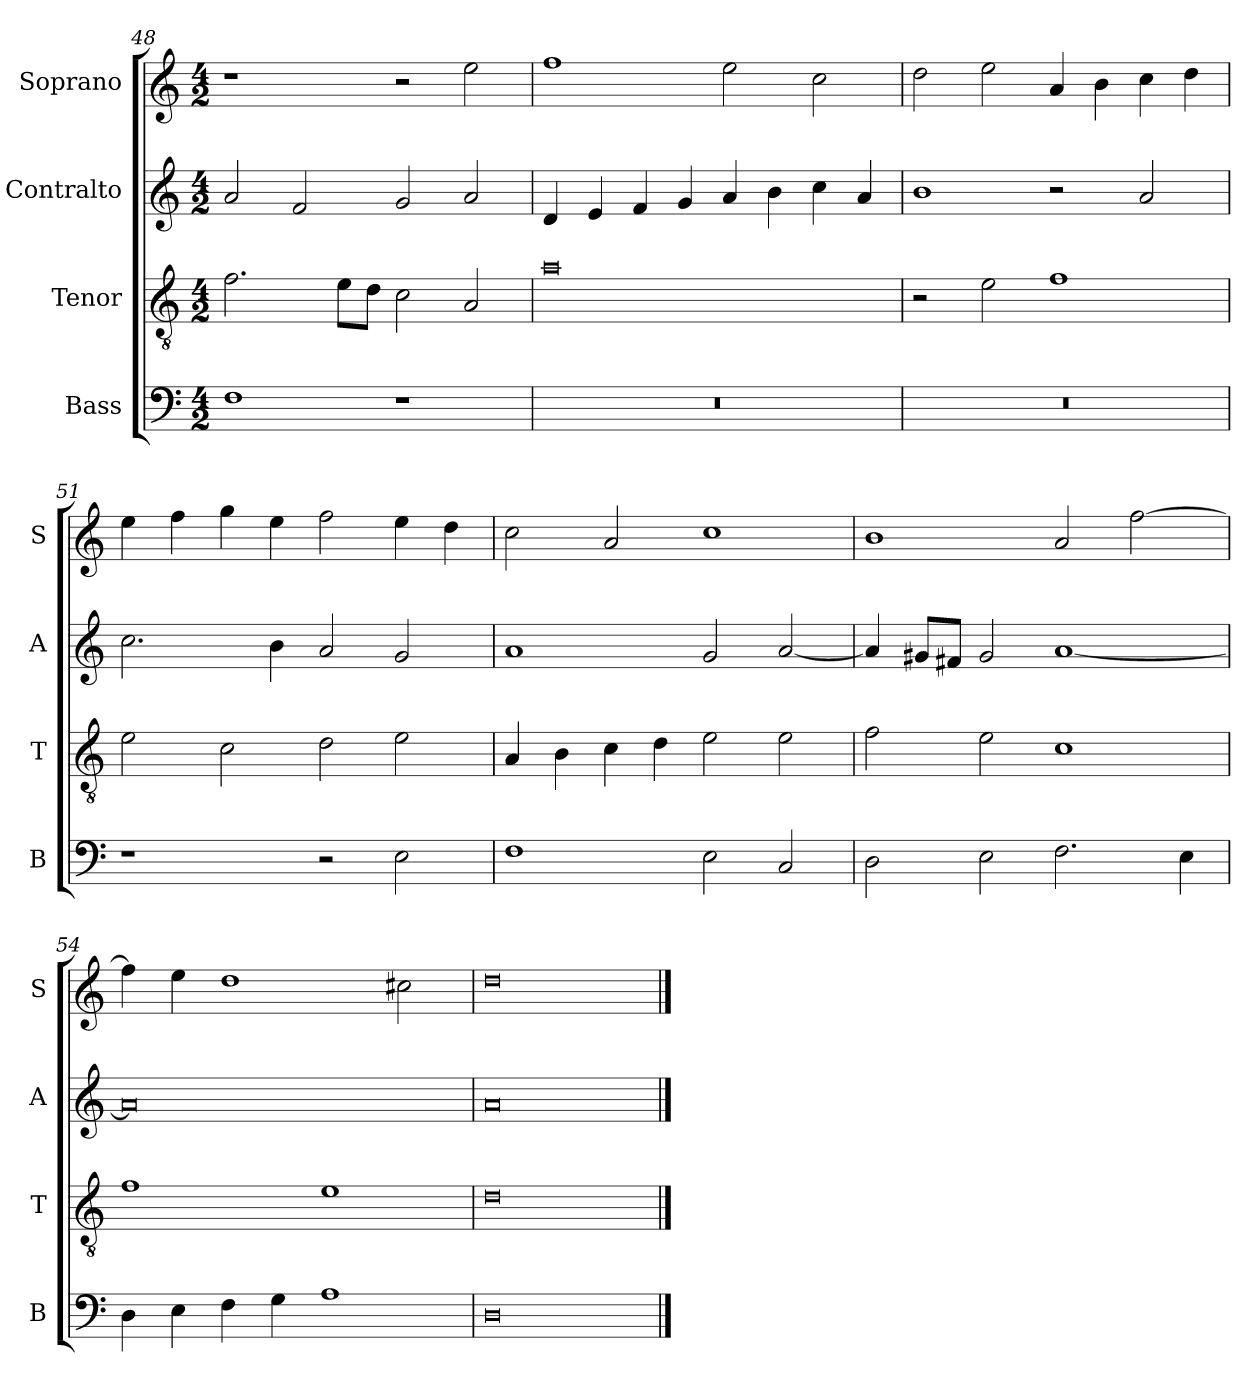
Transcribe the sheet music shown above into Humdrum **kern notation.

**kern	**kern	**kern	**kern
*part4	*part3	*part2	*part1
*staff4	*staff3	*staff2	*staff1
*I"Bass	*I"Tenor	*I"Contralto	*I"Soprano
*I'B	*I'T	*I'A	*I'S
*clefF4	*clefGv2	*clefG2	*clefG2
*k[]	*k[]	*k[]	*k[]
*D:dor	*D:dor	*D:dor	*D:dor
*M4/2	*M4/2	*M4/2	*M4/2
=48	=48	=48	=48
1F	2.f	2a	1r
.	.	2f	.
.	8e\L	.	.
.	8d\J	.	.
1r	2c	2g	2r
.	2A	2a	2ee
=49	=49	=49	=49
0r	0a	4d	1ff
.	.	4e	.
.	.	4f	.
.	.	4g	.
.	.	4a	2ee
.	.	4b	.
.	.	4cc	2cc
.	.	4a	.
=50	=50	=50	=50
0r	2r	1b	2dd
.	2e	.	2ee
.	1f	2r	4a
.	.	.	4b
.	.	2a	4cc
.	.	.	4dd
=51	=51	=51	=51
1r	2e	2.cc	4ee
.	.	.	4ff
.	2c	.	4gg
.	.	4b	4ee
2r	2d	2a	2ff
2E	2e	2g	4ee
.	.	.	4dd
=52	=52	=52	=52
1F	4A	1a	2cc
.	4B	.	.
.	4c	.	2a
.	4d	.	.
2E	2e	2g	1cc
2C	2e	[2a	.
=53	=53	=53	=53
2D	2f	4a]	1b
.	.	8g#X/L	.
.	.	8f#X/J	.
2E	2e	2g#	.
2.F	1c	[1a	2a
.	.	.	[2ff
4E	.	.	.
=54	=54	=54	=54
4D	1f	0a]	4ff]
4E	.	.	4ee
4F	.	.	1dd
4G	.	.	.
1A	1e	.	.
.	.	.	2cc#X
=55	=55	=55	=55
0D	0d	0a	0dd
==	==	==	==
*-	*-	*-	*-
